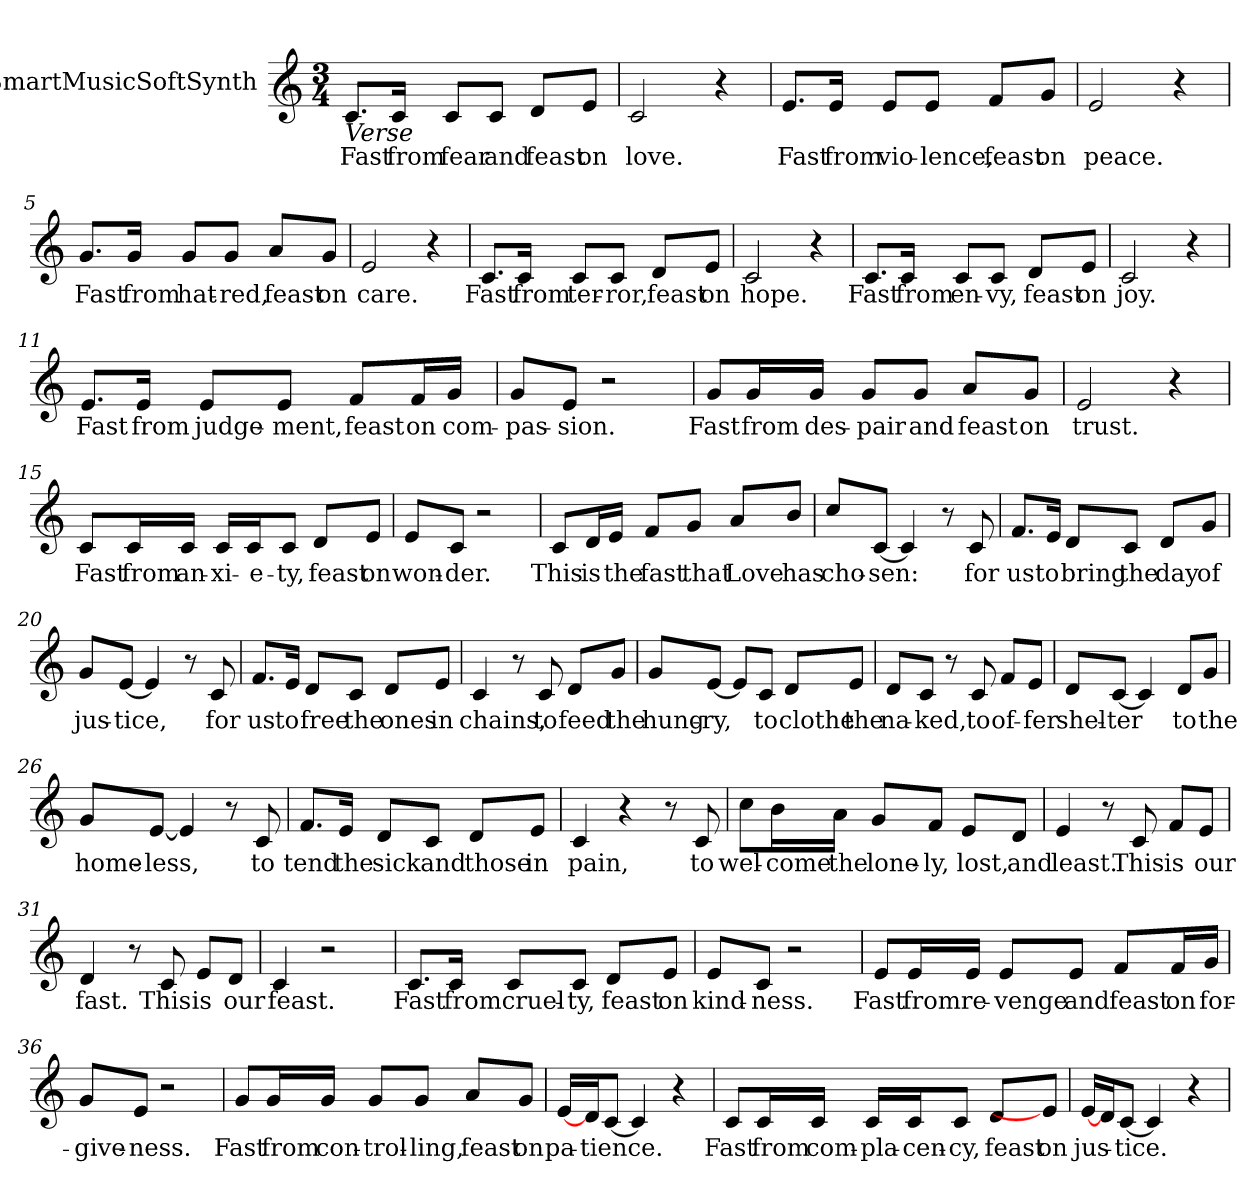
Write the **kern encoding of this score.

**kern	**text
*part1	*part1
*staff1	*staff1
*I"SmartMusicSoftSynth	*
*clefG2	*
*k[]	*
*M3/4	*
=1	=1
!LO:TX:b:i:t=Verse	!
!	!LO:LY:b
8.c/L	Fast
!	!LO:LY:b
16c/Jk	from
!	!LO:LY:b
8c/L	fear
!	!LO:LY:b
8c/J	and
!	!LO:LY:b
8d/L	feast
!	!LO:LY:b
8e/J	on
=2	=2
!	!LO:LY:b
2c/	love.
4r	.
=3	=3
!	!LO:LY:b
8.e/L	Fast
!	!LO:LY:b
16e/Jk	from
!	!LO:LY:b
8e/L	vio-
!	!LO:LY:b
8e/J	-lence,
!	!LO:LY:b
8f/L	feast
!	!LO:LY:b
8g/J	on
=4	=4
!	!LO:LY:b
2e/	peace.
4r	.
!!LO:LB:g=z
=5	=5
!	!LO:LY:b
8.g/L	Fast
!	!LO:LY:b
16g/Jk	from
!	!LO:LY:b
8g/L	hat-
!	!LO:LY:b
8g/J	-red,
!	!LO:LY:b
8a/L	feast
!	!LO:LY:b
8g/J	on
=6	=6
!	!LO:LY:b
2e/	care.
4r	.
=7	=7
!	!LO:LY:b
8.c/L	Fast
!	!LO:LY:b
16c/Jk	from
!	!LO:LY:b
8c/L	ter-
!	!LO:LY:b
8c/J	-ror,
!	!LO:LY:b
8d/L	feast
!	!LO:LY:b
8e/J	on
=8	=8
!	!LO:LY:b
2c/	hope.
4r	.
!!LO:LB:g=z
=9	=9
!	!LO:LY:b
8.c/L	Fast
!	!LO:LY:b
16c/Jk	from
!	!LO:LY:b
8c/L	en-
!	!LO:LY:b
8c/J	-vy,
!	!LO:LY:b
8d/L	feast
!	!LO:LY:b
8e/J	on
!!LO:LB:g=z
=10	=10
!	!LO:LY:b
2c/	joy.
4r	.
=11	=11
!	!LO:LY:b
8.e/L	Fast
!	!LO:LY:b
16e/Jk	from
!	!LO:LY:b
8e/L	judge-
!	!LO:LY:b
8e/J	-ment,
!	!LO:LY:b
8f/L	feast
!	!LO:LY:b
16f/L	on
!	!LO:LY:b
16g/JJ	com-
=12	=12
!	!LO:LY:b
8g/L	-pas-
!	!LO:LY:b
8e/J	-sion.
2r	.
!!LO:LB:g=z
=13	=13
!	!LO:LY:b
8g/L	Fast
!	!LO:LY:b
16g/L	from
!	!LO:LY:b
16g/JJ	des-
!	!LO:LY:b
8g/L	-pair
!	!LO:LY:b
8g/J	and
!	!LO:LY:b
8a/L	feast
!	!LO:LY:b
8g/J	on
=14	=14
!	!LO:LY:b
2e/	trust.
4r	.
!!LO:LB:g=z
=15	=15
!	!LO:LY:b
8c/L	Fast
!	!LO:LY:b
16c/L	from
!	!LO:LY:b
16c/JJ	an-
!	!LO:LY:b
16c/LL	-xi-
!	!LO:LY:b
16c/J	-e-
!	!LO:LY:b
8c/J	-ty,
!	!LO:LY:b
8d/L	feast
!	!LO:LY:b
8e/J	on
=16	=16
!	!LO:LY:b
8e/L	won-
!	!LO:LY:b
8c/J	-der.
2r	.
=17	=17
!	!LO:LY:b
8c/L	This
!	!LO:LY:b
16d/L	is
!	!LO:LY:b
16e/JJ	the
!	!LO:LY:b
8f/L	fast
!	!LO:LY:b
8g/J	that
!	!LO:LY:b
8a/L	Love
!	!LO:LY:b
8b/J	has
!!LO:LB:g=z
=18	=18
!	!LO:LY:b
8cc/L	cho-
!	!LO:LY:b
[8c/J	-sen:
4c/]	.
8r	.
!	!LO:LY:b
8c/	for
!!LO:LB:g=z
=19	=19
!	!LO:LY:b
8.f/L	us
!	!LO:LY:b
16e/Jk	to
!	!LO:LY:b
8d/L	bring
!	!LO:LY:b
8c/J	the
!	!LO:LY:b
8d/L	day
!	!LO:LY:b
8g/J	of
=20	=20
!	!LO:LY:b
8g/L	jus-
!	!LO:LY:b
[8e/J	-tice,
4e/]	.
8r	.
!	!LO:LY:b
8c/	for
=21	=21
!	!LO:LY:b
8.f/L	us
!	!LO:LY:b
16e/Jk	to
!	!LO:LY:b
8d/L	free
!	!LO:LY:b
8c/J	the
!	!LO:LY:b
8d/L	ones
!	!LO:LY:b
8e/J	in
=22	=22
!	!LO:LY:b
4c/	chains,
8r	.
!	!LO:LY:b
8c/	to
!	!LO:LY:b
8d/L	feed
!	!LO:LY:b
8g/J	the
!!LO:LB:g=z
=23	=23
!	!LO:LY:b
8g/L	hung-
!	!LO:LY:b
[8e/J	-ry,
8e/L]	.
!	!LO:LY:b
8c/J	to
!	!LO:LY:b
8d/L	clothe
!	!LO:LY:b
8e/J	the
=24	=24
!	!LO:LY:b
8d/L	na-
!	!LO:LY:b
8c/J	-ked,
8r	.
!	!LO:LY:b
8c/	to
!	!LO:LY:b
8f/L	of-
!	!LO:LY:b
8e/J	-fer
=25	=25
!	!LO:LY:b
8d/L	shel-
!	!LO:LY:b
[8c/J	-ter
4c/]	.
!	!LO:LY:b
8d/L	to
!	!LO:LY:b
8g/J	the
=26	=26
!	!LO:LY:b
8g/L	home-
!	!LO:LY:b
[8e/J	-less,
4e/]	.
8r	.
!	!LO:LY:b
8c/	to
!!LO:LB:g=z
=27	=27
!	!LO:LY:b
8.f/L	tend
!	!LO:LY:b
16e/Jk	the
!	!LO:LY:b
8d/L	sick
!	!LO:LY:b
8c/J	and
!	!LO:LY:b
8d/L	those
!	!LO:LY:b
8e/J	in
=28	=28
!	!LO:LY:b
4c/	pain,
4r	.
8r	.
!	!LO:LY:b
8c/	to
=29	=29
!	!LO:LY:b
8cc\L	wel-
!	!LO:LY:b
16b\L	-come
!	!LO:LY:b
16a\JJ	the
!	!LO:LY:b
8g/L	lone-
!	!LO:LY:b
8f/J	-ly,
!	!LO:LY:b
8e/L	lost,
!	!LO:LY:b
8d/J	and
!!LO:LB:g=z
=30	=30
!	!LO:LY:b
4e/	least.
8r	.
!	!LO:LY:b
8c/	This
!	!LO:LY:b
8f/L	is
!	!LO:LY:b
8e/J	our
!!LO:LB:g=z
=31	=31
!	!LO:LY:b
4d/	fast.
8r	.
!	!LO:LY:b
8c/	This
!	!LO:LY:b
8e/L	is
!	!LO:LY:b
8d/J	our
=32	=32
!	!LO:LY:b
4c/	feast.
2r	.
=33	=33
!	!LO:LY:b
8.c/L	Fast
!	!LO:LY:b
16c/Jk	from
!	!LO:LY:b
8c/L	cruel-
!	!LO:LY:b
8c/J	-ty,
!	!LO:LY:b
8d/L	feast
!	!LO:LY:b
8e/J	on
=34	=34
!	!LO:LY:b
8e/L	kind-
!	!LO:LY:b
8c/J	-ness.
2r	.
!!LO:LB:g=z
=35	=35
!	!LO:LY:b
8e/L	Fast
!	!LO:LY:b
16e/L	from
!	!LO:LY:b
16e/JJ	re-
!	!LO:LY:b
8e/L	-venge
!	!LO:LY:b
8e/J	and
!	!LO:LY:b
8f/L	feast
!	!LO:LY:b
16f/L	on
!	!LO:LY:b
16g/JJ	for-
=36	=36
!	!LO:LY:b
8g/L	-give-
!	!LO:LY:b
8e/J	-ness.
2r	.
=37	=37
!	!LO:LY:b
8g/L	Fast
!	!LO:LY:b
16g/L	from
!	!LO:LY:b
16g/JJ	con-
!	!LO:LY:b
8g/L	-trol-
!	!LO:LY:b
8g/J	-ling,
!	!LO:LY:b
8a/L	feast
!	!LO:LY:b
8g/J	on
!!LO:LB:g=z
=38	=38
!	!LO:LY:b
[16e/LL	pa-
!	!LO:LY:b
16d/J	-tience.
[8c/J	.
4c/]	.
4r	.
!!LO:LB:g=z
=39	=39
!	!LO:LY:b
8c/L	Fast
!	!LO:LY:b
16c/L	from
!	!LO:LY:b
16c/JJ	com-
!	!LO:LY:b
16c/LL	-pla-
!	!LO:LY:b
16c/J	-cen-
!	!LO:LY:b
8c/J	-cy,
!	!LO:LY:b
8d/L	feast
!	!LO:LY:b
8e/J]	on
=40	=40
!	!LO:LY:b
[16e/LL	jus-
16d/J	.
!	!LO:LY:b
[8c/J	-tice.
4c/]	.
4r	.
=	=
*-	*-
